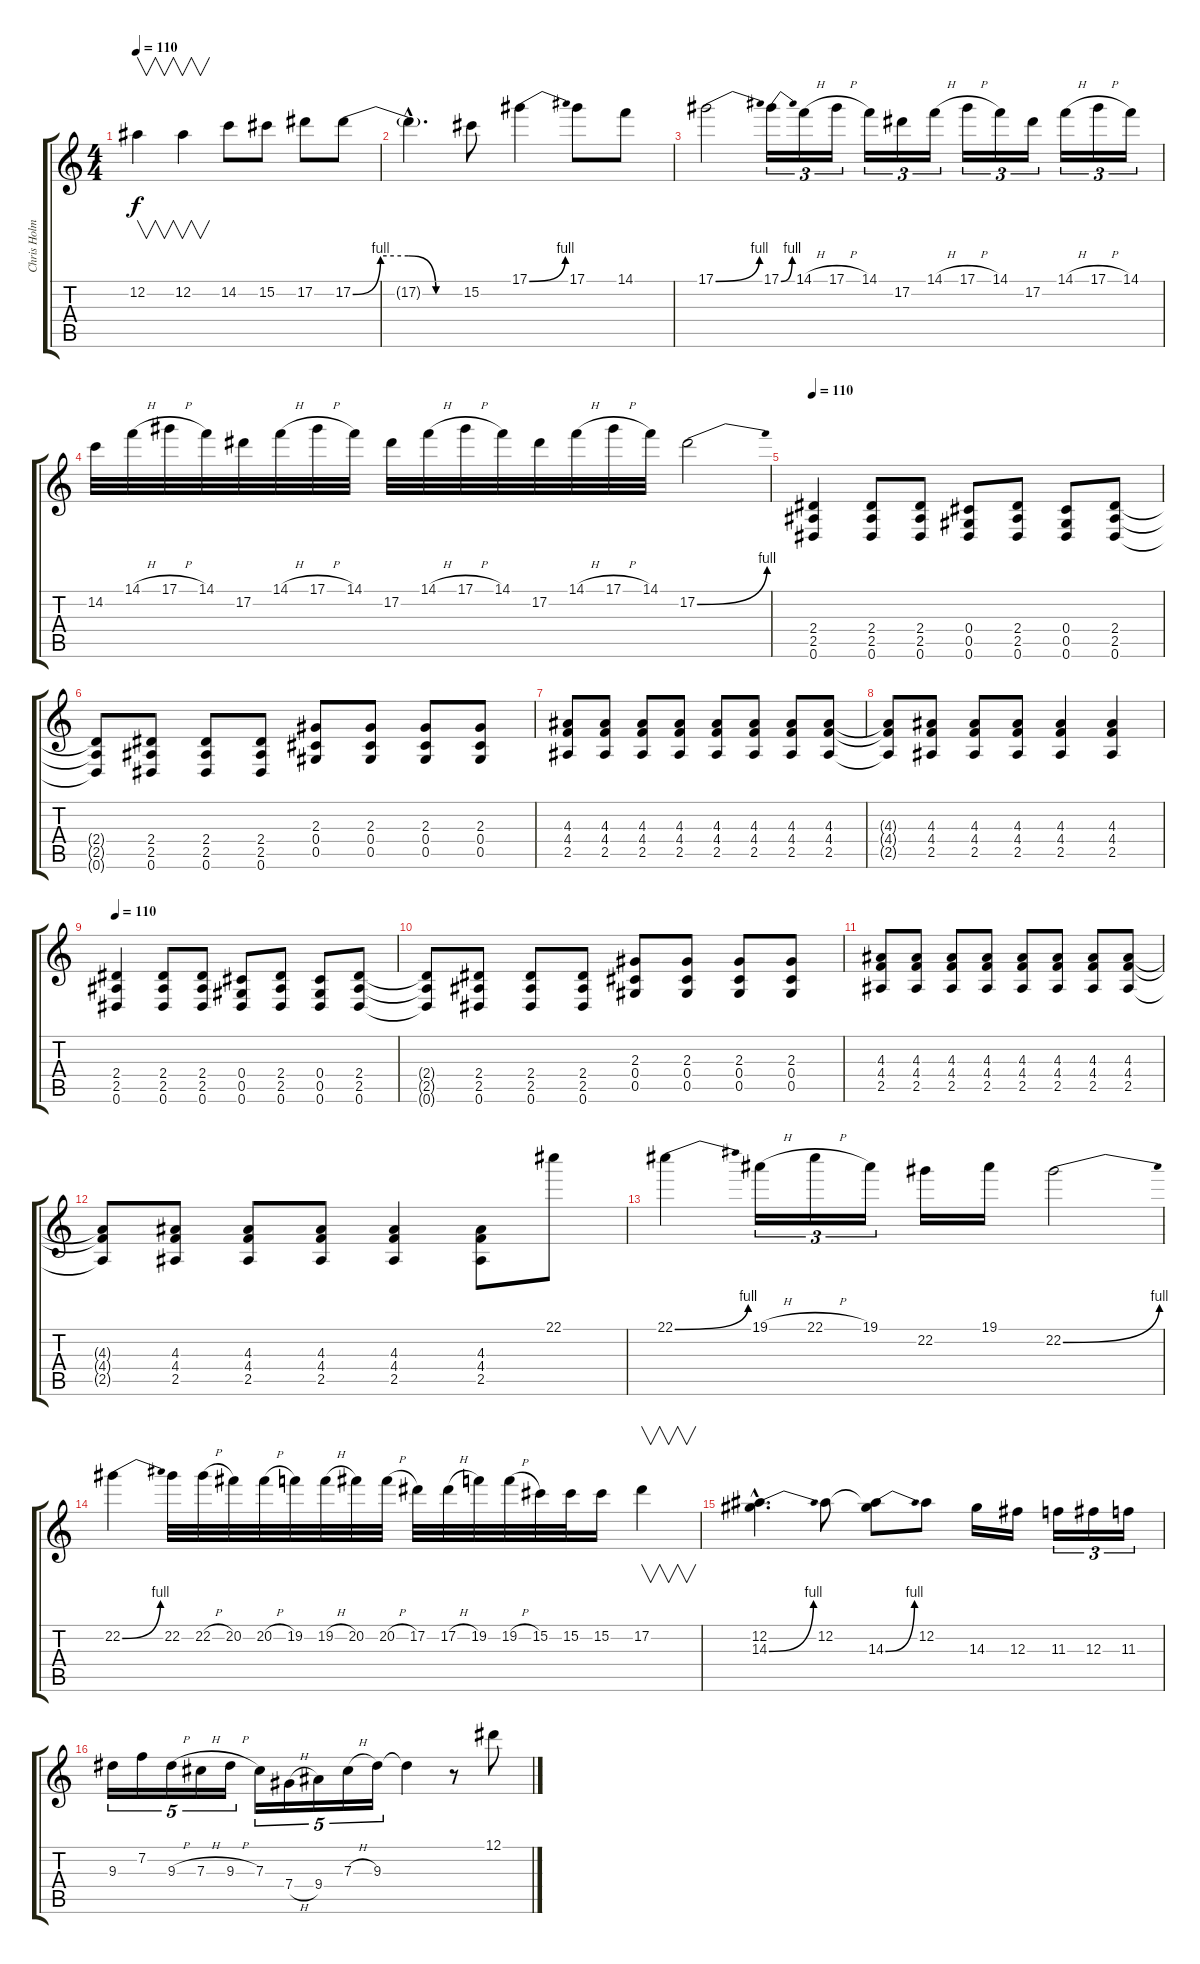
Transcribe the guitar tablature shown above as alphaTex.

\track ("Chris Holmes/Lead Guitar" "Chris Holm") {instrument electricguitarclean}
\staff {score tabs}
\tuning (Eb4 Bb3 Gb3 Db3 Ab2 Eb2) {hide}
\ts (4 4)
\tempo 110
\clef g2
\ks c
12.2.4{v dy f} 12.2.4{v} 14.2.8 15.2.8 17.2.8 17.2{be (custom 0 0 15 4 30 4 45 0 60 0)}.8 |
17.2{hac t}.4{d} 15.2.8 17.1{be (bend 0 0 60 4)}.4 17.1.8 14.1.8 |
17.1{be (bend 0 0 60 4)}.2 17.1{be (bend 0 0 60 4)}.16{tu (3 2)} 14.1{h}.16{tu (3 2)} 17.1{h}.16{tu (3 2)} 14.1.16{tu (3 2)} 17.2.16{tu (3 2)} 14.1{h}.16{tu (3 2)} 17.1{h}.16{tu (3 2)} 14.1.16{tu (3 2)} 17.2.16{tu (3 2)} 14.1{h}.16{tu (3 2)} 17.1{h}.16{tu (3 2)} 14.1.16{tu (3 2)} |
14.2.32 14.1{h}.32 17.1{h}.32 14.1.32 17.2.32 14.1{h}.32 17.1{h}.32 14.1.32 17.2.32 14.1{h}.32 17.1{h}.32 14.1.32 17.2.32 14.1{h}.32 17.1{h}.32 14.1.32 17.2{be (bend 0 0 60 4)}.2 |
\tempo 110
(2.4 2.5 0.6).4{balance 0 instrument distortionguitar} (2.4 2.5 0.6).8 (2.4 2.5 0.6).8 (0.4 0.5 0.6).8 (2.4 2.5 0.6).8 (0.4 0.5 0.6).8 (2.4 2.5 0.6).8 |
(2.4{t} 2.5{t} 0.6{t}).8 (2.4 2.5 0.6).8 (2.4 2.5 0.6).8 (2.4 2.5 0.6).8 (2.3 0.4 0.5).8 (2.3 0.4 0.5).8 (2.3 0.4 0.5).8 (2.3 0.4 0.5).8 |
(4.3 4.4 2.5).8 (4.3 4.4 2.5).8 (4.3 4.4 2.5).8 (4.3 4.4 2.5).8 (4.3 4.4 2.5).8 (4.3 4.4 2.5).8 (4.3 4.4 2.5).8 (4.3 4.4 2.5).8 |
(4.3{t} 4.4{t} 2.5{t}).8 (4.3 4.4 2.5).8 (4.3 4.4 2.5).8 (4.3 4.4 2.5).8 (4.3 4.4 2.5).4 (4.3 4.4 2.5).4 |
\tempo 110
(2.4 2.5 0.6).4{balance 0 instrument distortionguitar} (2.4 2.5 0.6).8 (2.4 2.5 0.6).8 (0.4 0.5 0.6).8 (2.4 2.5 0.6).8 (0.4 0.5 0.6).8 (2.4 2.5 0.6).8 |
(2.4{t} 2.5{t} 0.6{t}).8 (2.4 2.5 0.6).8 (2.4 2.5 0.6).8 (2.4 2.5 0.6).8 (2.3 0.4 0.5).8 (2.3 0.4 0.5).8 (2.3 0.4 0.5).8 (2.3 0.4 0.5).8 |
(4.3 4.4 2.5).8 (4.3 4.4 2.5).8 (4.3 4.4 2.5).8 (4.3 4.4 2.5).8 (4.3 4.4 2.5).8 (4.3 4.4 2.5).8 (4.3 4.4 2.5).8 (4.3 4.4 2.5).8 |
(4.3{t} 4.4{t} 2.5{t}).8 (4.3 4.4 2.5).8 (4.3 4.4 2.5).8 (4.3 4.4 2.5).8 (4.3 4.4 2.5).4 (4.3 4.4 2.5).8 22.1.8{balance 8} |
22.1{be (bend 0 0 60 4)}.4 19.1{h}.16{tu (3 2)} 22.1{h}.16{tu (3 2)} 19.1.16{tu (3 2)} 22.2.16 19.1.16 22.2{be (bend 0 0 60 4)}.2 |
22.2{be (bend 0 0 60 4)}.4 22.2.32 22.2{h}.32 20.2.32 20.2{h}.32 19.2.32 19.2{h}.32 20.2.32 20.2{h}.32 17.2.32 17.2{h}.32 19.2.32 19.2{h}.32 15.2.32 15.2.32 15.2.16 17.2.4{v} |
(12.2{hac} 14.3{be (bend 0 0 60 4)}).4{d} 12.2.8 (12.2{t} 14.3{be (bend 0 0 60 4)}).8 12.2.8 14.3.16 12.3.16 11.3.16{tu (3 2)} 12.3.16{tu (3 2)} 11.3.16{tu (3 2)} |
9.3.16{tu (5 4)} 7.2.16{tu (5 4)} 9.3{h}.16{tu (5 4)} 7.3{h}.16{tu (5 4)} 9.3{h}.16{tu (5 4)} 7.3.16{tu (5 4)} 7.4{h}.16{tu (5 4)} 9.4.16{tu (5 4)} 7.3{h}.16{tu (5 4)} 9.3.16{tu (5 4)} 9.3{t}.4 r.8 12.1.8
